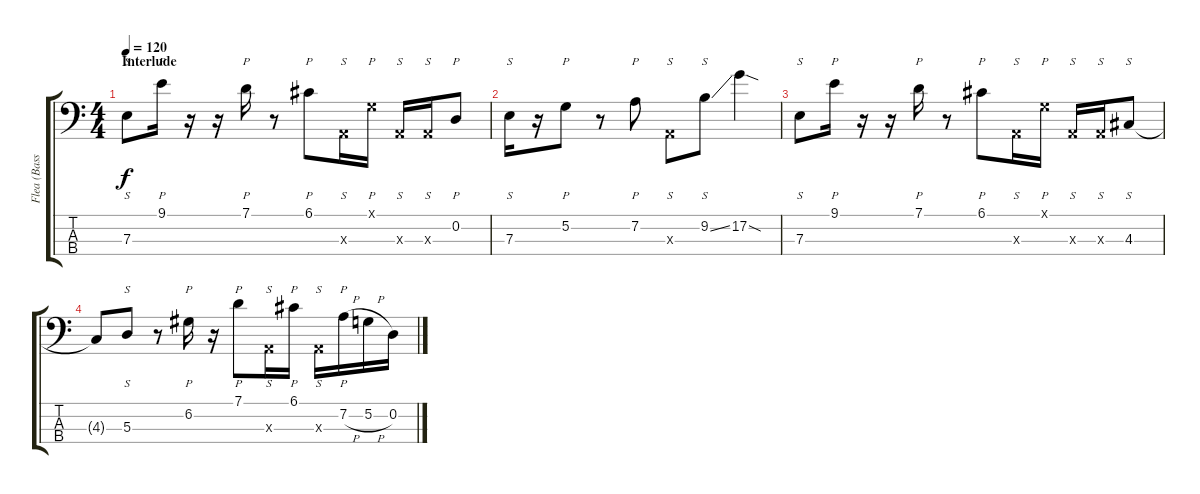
\track ("Flea (Bass)" "Flea (Bass") {instrument slapbass1}
\staff {score tabs}
\tuning (G2 D2 A1 E1) {hide}
\ts (4 4)
\section ("" "Interlude")
\tempo 120
\clef f4
\ks c
7.3.8{s dy f} 9.1.16{p} r.16 r.16 7.1.16{p} r.8 6.1.8{p} 0.3{x}.16{s} 0.1{x}.16{p} 0.3{x}.16{s} 0.3{x}.16{s} 0.2.8{p} |
7.3.16{s} r.16 5.2.8{p} r.8 7.2.8{p} 0.3{x}.8{s} 9.2{ss}.8{s} 17.2{sod}.4 |
7.3.8{s} 9.1.16{p} r.16 r.16 7.1.16{p} r.8 6.1.8{p} 0.3{x}.16{s} 0.1{x}.16{p} 0.3{x}.16{s} 0.3{x}.16{s} 4.3.8{s} |
4.3{t}.8 5.3.8{s} r.8 6.2.16{p} r.16 7.1.8{p} 0.3{x}.16{s} 6.1.16{p} 0.3{x}.16{s} 7.2{h}.16{p} 5.2{h}.16 0.2.16
